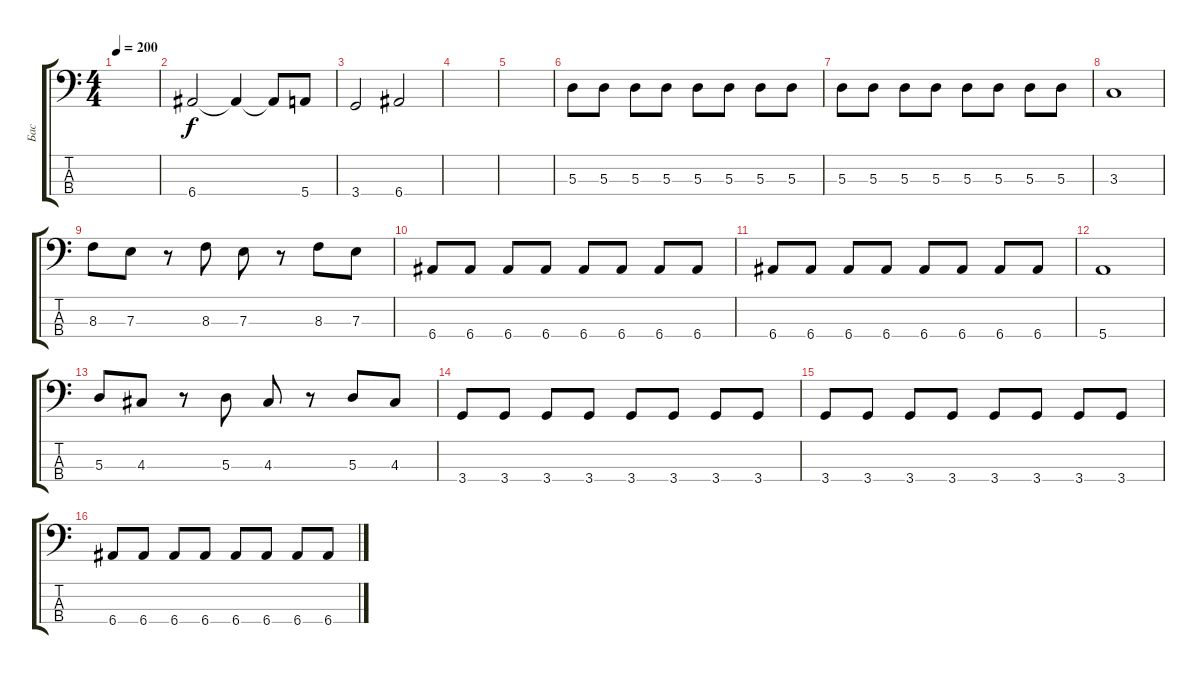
\track ("Бас" "Бас") {instrument electricbassfinger}
\staff {score tabs}
\tuning (G2 D2 A1 E1) {hide}
\ts (4 4)
\tempo 200
\clef f4
\ks c
|
6.4.2 6.4{t}.4 6.4{t}.8 5.4.8 |
3.4.2 6.4.2 |
|
|
5.3.8 5.3.8 5.3.8 5.3.8 5.3.8 5.3.8 5.3.8 5.3.8 |
5.3.8 5.3.8 5.3.8 5.3.8 5.3.8 5.3.8 5.3.8 5.3.8 |
3.3.1 |
8.3.8 7.3.8 r.8 8.3.8 7.3.8 r.8 8.3.8 7.3.8 |
6.4.8 6.4.8 6.4.8 6.4.8 6.4.8 6.4.8 6.4.8 6.4.8 |
6.4.8 6.4.8 6.4.8 6.4.8 6.4.8 6.4.8 6.4.8 6.4.8 |
5.4.1 |
5.3.8 4.3.8 r.8 5.3.8 4.3.8 r.8 5.3.8 4.3.8 |
3.4.8 3.4.8 3.4.8 3.4.8 3.4.8 3.4.8 3.4.8 3.4.8 |
3.4.8 3.4.8 3.4.8 3.4.8 3.4.8 3.4.8 3.4.8 3.4.8 |
6.4.8 6.4.8 6.4.8 6.4.8 6.4.8 6.4.8 6.4.8 6.4.8
